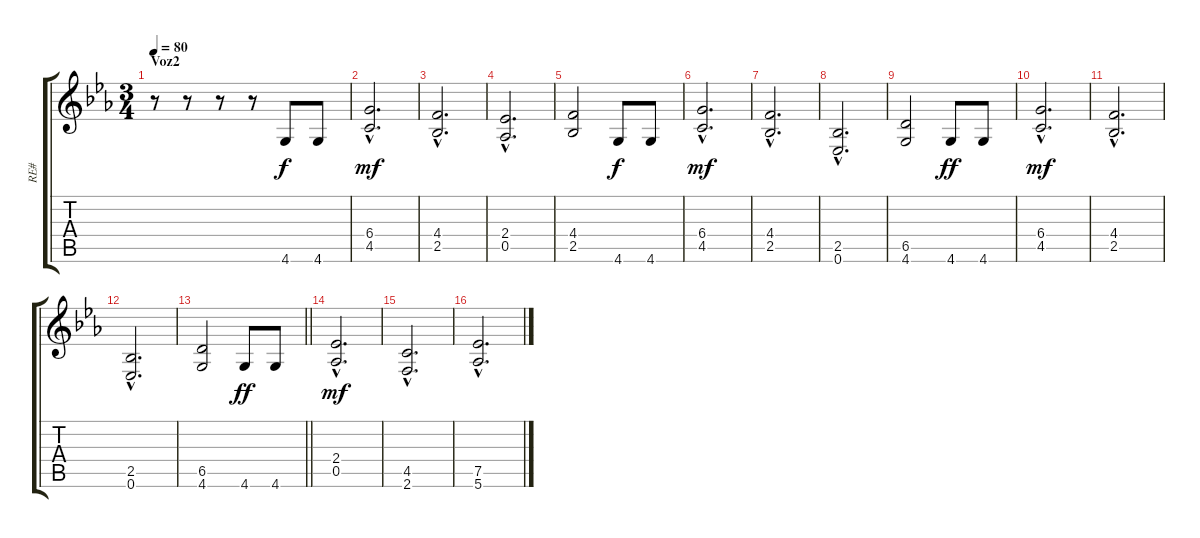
\track ("RE#" "RE#") {instrument distortionguitar}
\staff {score tabs}
\tuning (Eb4 Bb3 Gb3 Db3 Ab2 Eb2) {hide}
\ts (3 4)
\section ("" "Voz2")
\tempo 80
\clef g2
\ks eb
r.8{dy f} r.8 r.8 r.8 4.6.8 4.6.8 |
(6.4{hac} 4.5{hac}).2{d dy mf} |
(4.4{hac} 2.5{hac}).2{d} |
(2.4{hac} 0.5{hac}).2{d} |
(4.4 2.5).2 4.6.8{dy f} 4.6.8 |
(6.4{hac} 4.5{hac}).2{d dy mf} |
(4.4{hac} 2.5{hac}).2{d} |
(2.5{hac} 0.6{hac}).2{d} |
(6.5 4.6).2 4.6.8{dy ff} 4.6.8 |
(6.4{hac} 4.5{hac}).2{d dy mf} |
(4.4{hac} 2.5{hac}).2{d} |
(2.5{hac} 0.6{hac}).2{d} |
\barLineRight lightlight
(6.5 4.6).2 4.6.8{dy ff} 4.6.8 |
\section ("" "")
(2.4{hac} 0.5{hac}).2{d dy mf} |
(4.5{hac} 2.6{hac}).2{d} |
(7.5{hac} 5.6{hac}).2{d}
